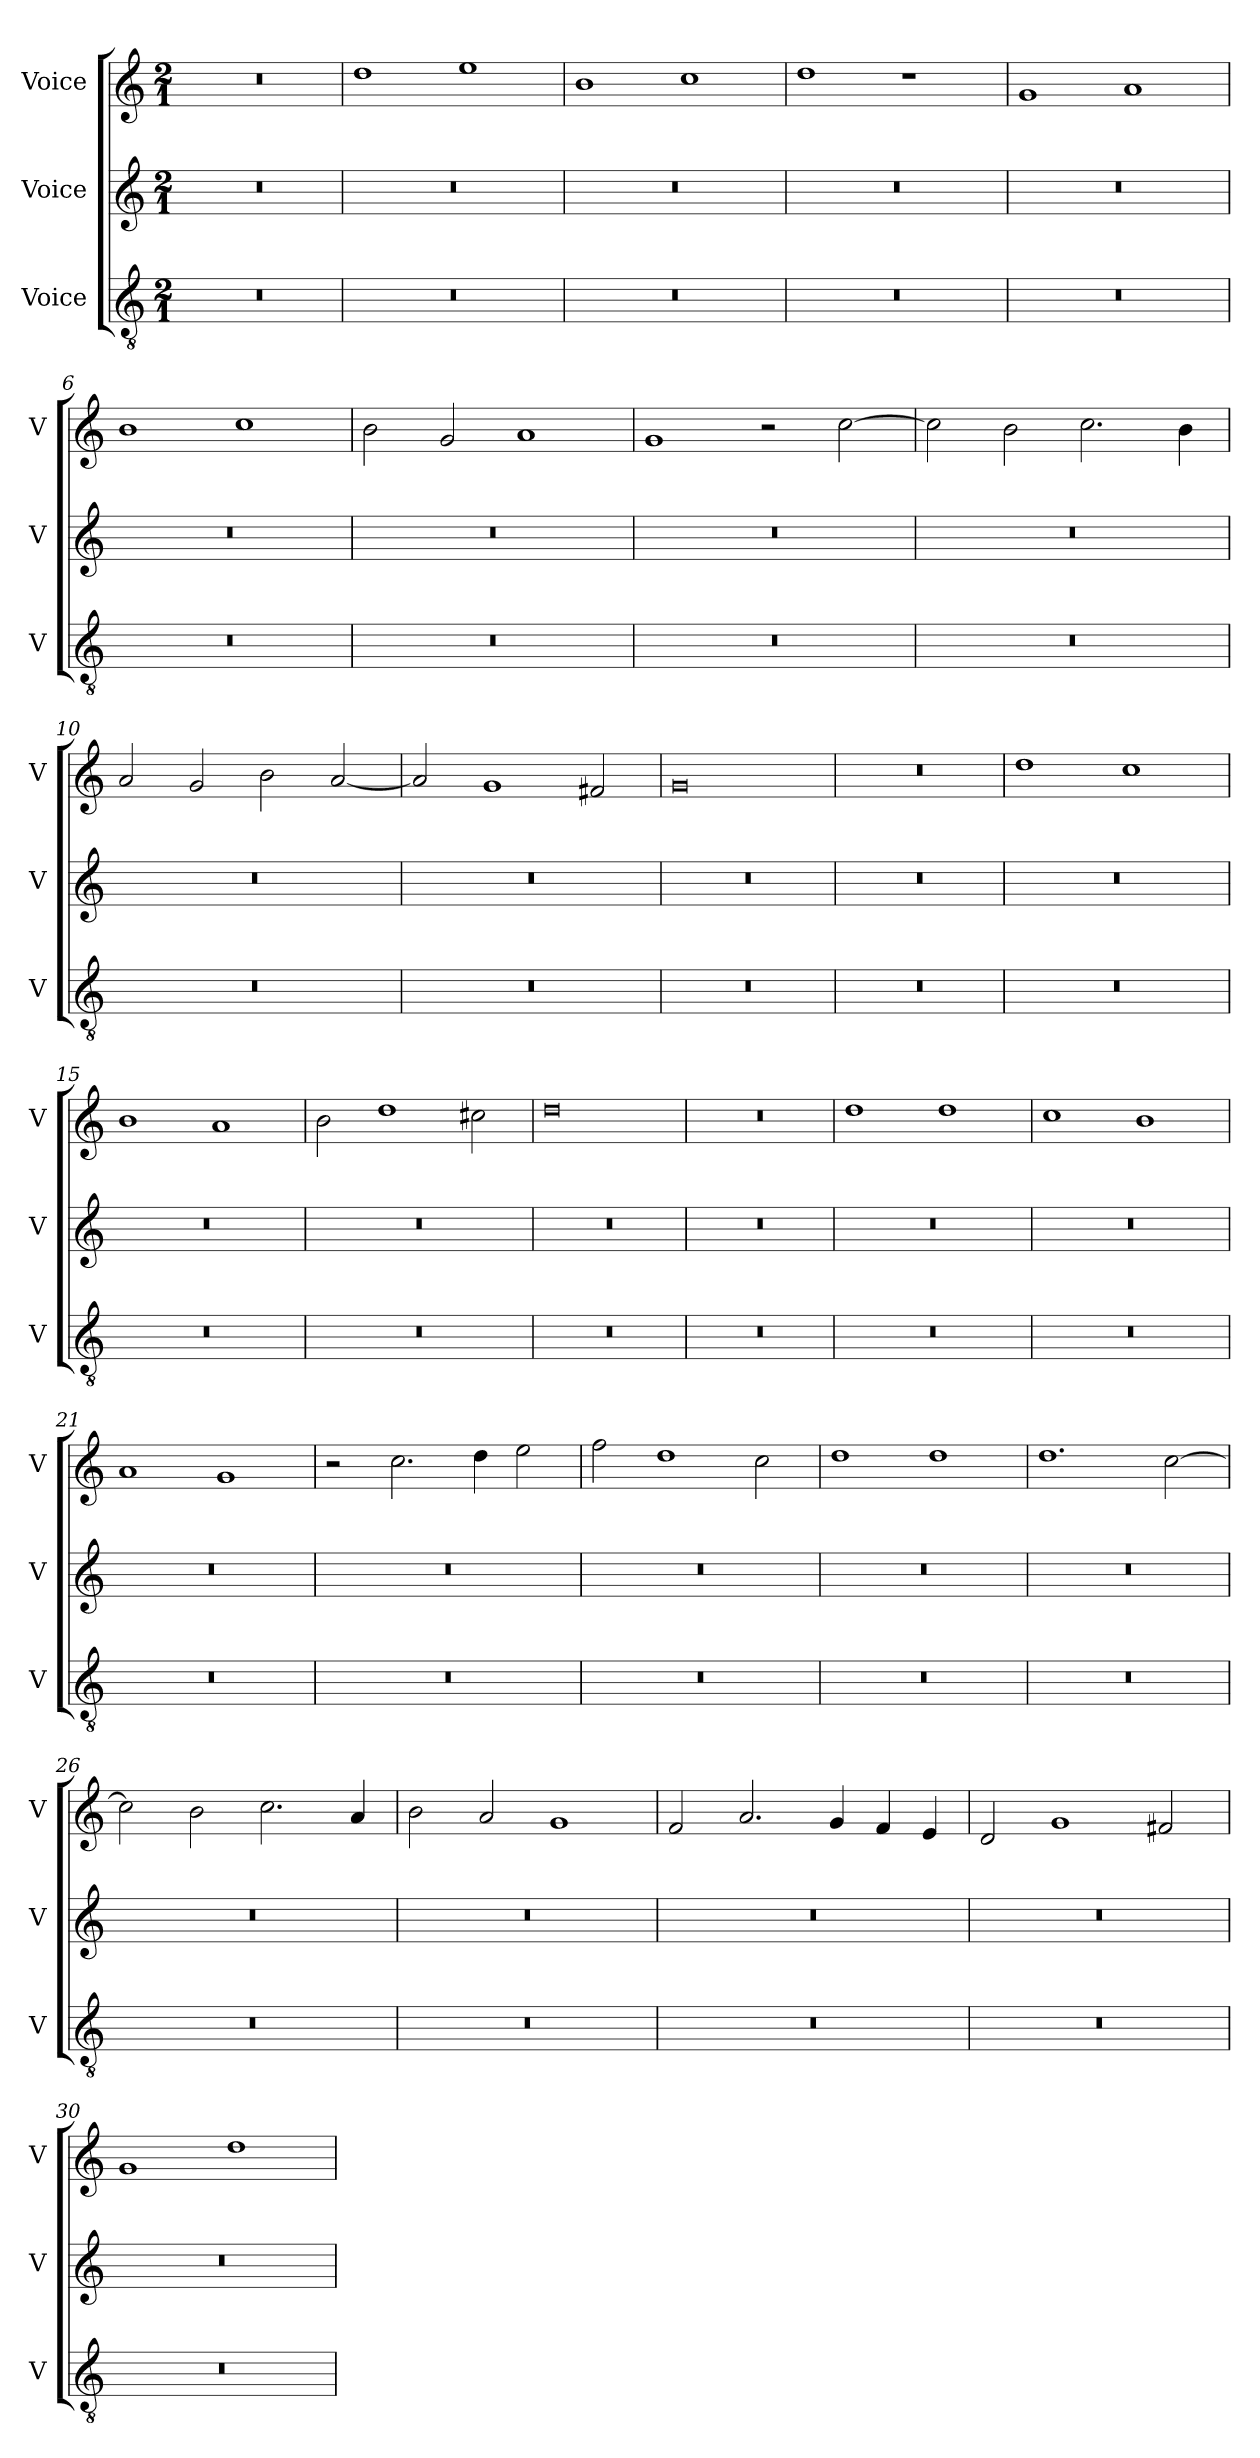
**kern	**kern	**kern
*part3	*part2	*part1
*staff3	*staff2	*staff1
*I"Voice	*I"Voice	*I"Voice
*I'V	*I'V	*I'V
*clefGv2	*clefG2	*clefG2
*k[]	*k[]	*k[]
*M2/1	*M2/1	*M2/1
=1	=1	=1
0r	0r	0r
=2	=2	=2
0r	0r	1dd
.	.	1ee
=3	=3	=3
0r	0r	1b
.	.	1cc
=4	=4	=4
0r	0r	1dd
.	.	1r
=5	=5	=5
0r	0r	1g
.	.	1a
!!LO:LB:g=z
=6	=6	=6
0r	0r	1b
.	.	1cc
=7	=7	=7
0r	0r	2b\
.	.	2g/
.	.	1a
=8	=8	=8
0r	0r	1g
.	.	2r
.	.	[2cc\
=9	=9	=9
0r	0r	2cc\]
.	.	2b\
.	.	2.cc\
.	.	4b\
!!LO:LB:g=z
=10	=10	=10
0r	0r	2a/
.	.	2g/
.	.	2b\
.	.	[2a/
=11	=11	=11
0r	0r	2a/]
.	.	1g
.	.	2f#X/
=12	=12	=12
0r	0r	0g
=13	=13	=13
0r	0r	0r
=14	=14	=14
0r	0r	1dd
.	.	1cc
!!LO:LB:g=z
=15	=15	=15
0r	0r	1b
.	.	1a
=16	=16	=16
0r	0r	2b\
.	.	1dd
.	.	2cc#X\
=17	=17	=17
0r	0r	0dd
=18	=18	=18
0r	0r	0r
=19	=19	=19
0r	0r	1dd
.	.	1dd
!!LO:PB:g=z
=20	=20	=20
0r	0r	1cc
.	.	1b
=21	=21	=21
0r	0r	1a
.	.	1g
=22	=22	=22
0r	0r	2r
.	.	2.cc\
.	.	4dd\
.	.	2ee\
=23	=23	=23
0r	0r	2ff\
.	.	1dd
.	.	2cc\
=24	=24	=24
0r	0r	1dd
.	.	1dd
!!LO:LB:g=z
=25	=25	=25
0r	0r	1.dd
.	.	[2cc\
=26	=26	=26
0r	0r	2cc\]
.	.	2b\
.	.	2.cc\
.	.	4a/
=27	=27	=27
0r	0r	2b\
.	.	2a/
.	.	1g
=28	=28	=28
0r	0r	2f/
.	.	2.a/
.	.	4g/
.	.	4f/
.	.	4e/
!!LO:LB:g=z
=29	=29	=29
0r	0r	2d/
.	.	1g
.	.	2f#X/
=30	=30	=30
0r	0r	1g
.	.	1dd
=	=	=
*-	*-	*-
